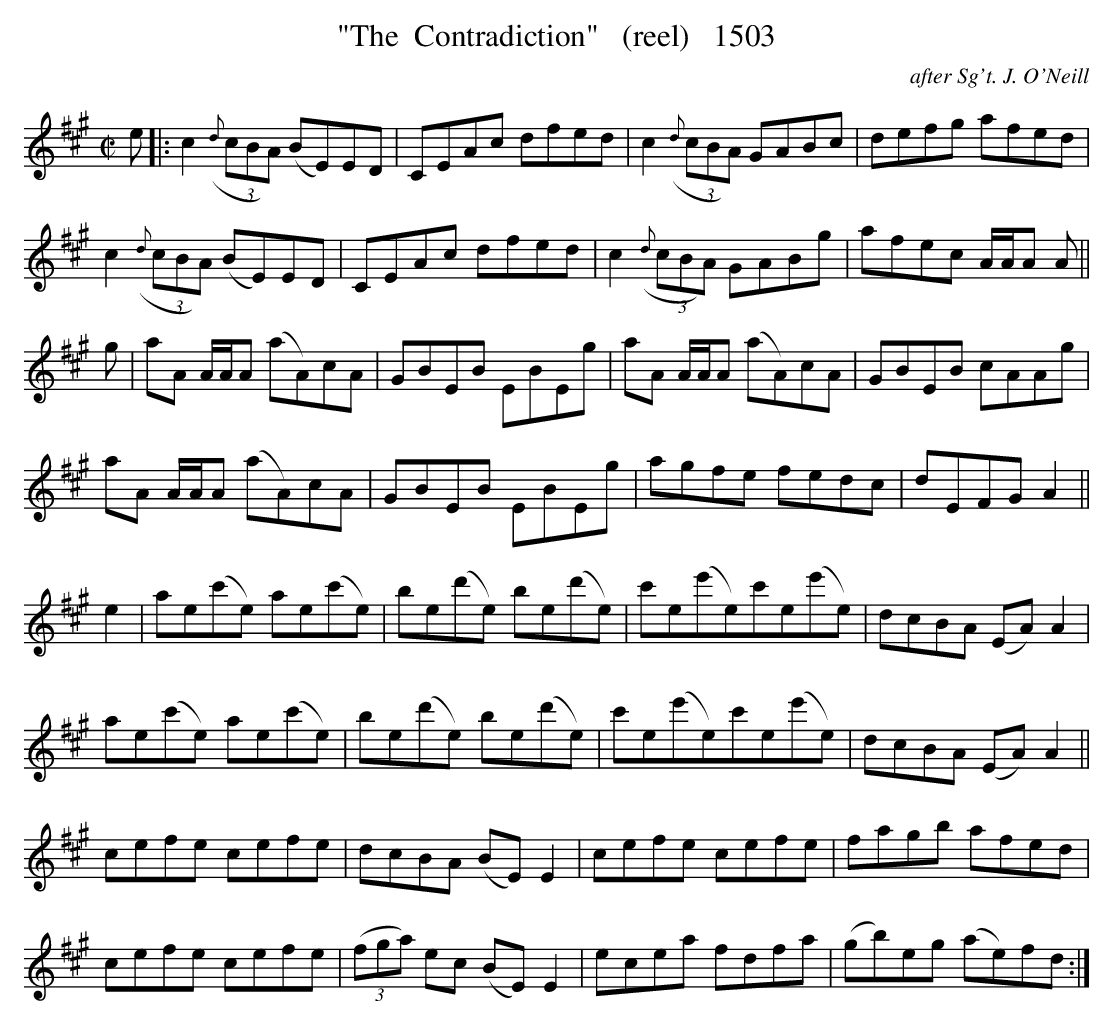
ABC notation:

X:1
T:"The  Contradiction"   (reel)   1503
C:after Sg't. J. O'Neill
BRENNAN July 2003 (HTTP://WWW.SOSYOURMOM.COM)
M:C|
L:1/8
K:A
e|:c2((3{d}cBA) (BE)ED|CEAc dfed|c2((3{d}cBA) GABc|defg afed|
c2((3{d}cBA) (BE)ED|CEAc dfed|c2 ((3{d}cBA) GABg|afec A/2A/2A A||
g|aA A/2A/2A (aA)cA|GBEB EBEg|aA A/2A/2A (aA)cA|GBEB cAAg|
aA A/2A/2A (aA)cA|GBEB EBEg|agfe fedc|dEFG A2||
e2|ae(c'e) ae(c'e)|be(d'e) be(d'e)|c'e(e'e)c'e(e'e)|dcBA (EA) A2|
ae(c'e) ae(c'e)|be(d'e) be(d'e)|c'e(e'e)c'e(e'e)|dcBA (EA) A2||
cefe cefe|dcBA (BE) E2|cefe cefe|fagb afed|
cefe cefe|(3(fga) ec (BE) E2|ecea fdfa|(gb)eg (ae)fd:|
